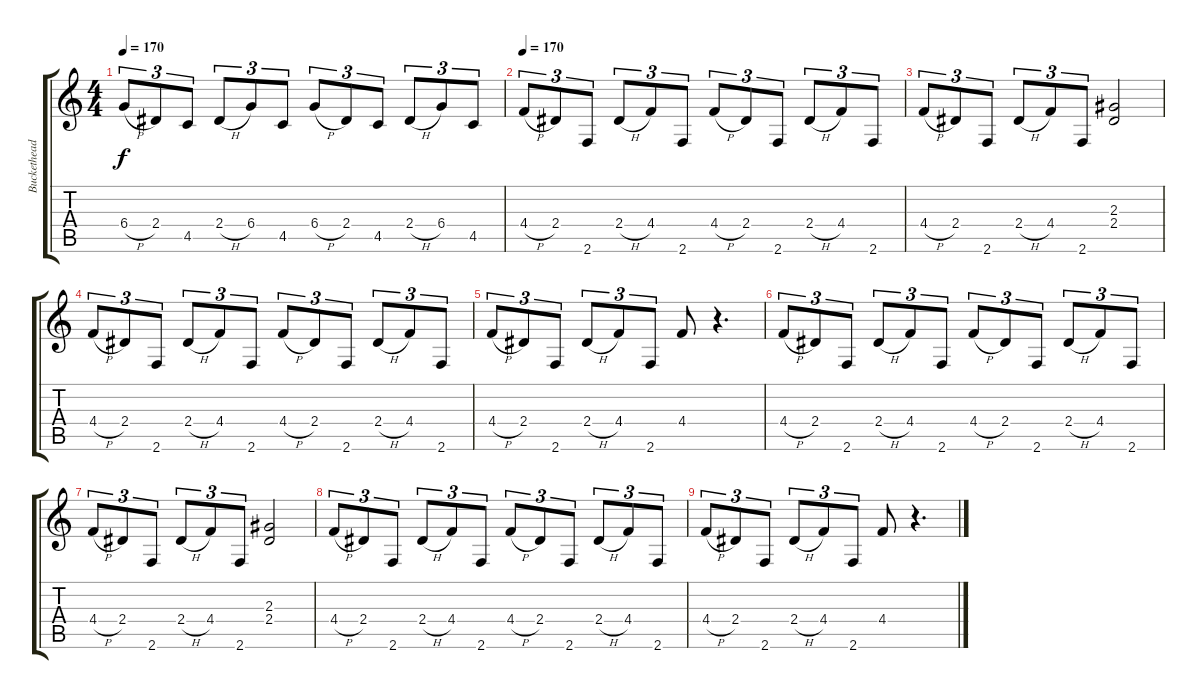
\track ("Buckethead Lead" "Buckethead") {instrument electricguitarjazz}
\staff {score tabs}
\tuning (Eb4 Bb3 Gb3 Db3 Ab2 Eb2) {hide}
\ts (4 4)
\tempo 170
\clef g2
\ks c
6.4{h}.8{tu (3 2) dy f} 2.4.8{tu (3 2)} 4.5.8{tu (3 2)} 2.4{h}.8{tu (3 2)} 6.4.8{tu (3 2)} 4.5.8{tu (3 2)} 6.4{h}.8{tu (3 2)} 2.4.8{tu (3 2)} 4.5.8{tu (3 2)} 2.4{h}.8{tu (3 2)} 6.4.8{tu (3 2)} 4.5.8{tu (3 2)} |
\tempo 170
4.4{h}.8{tu (3 2)} 2.4.8{tu (3 2)} 2.6.8{tu (3 2)} 2.4{h}.8{tu (3 2)} 4.4.8{tu (3 2)} 2.6.8{tu (3 2)} 4.4{h}.8{tu (3 2)} 2.4.8{tu (3 2)} 2.6.8{tu (3 2)} 2.4{h}.8{tu (3 2)} 4.4.8{tu (3 2)} 2.6.8{tu (3 2)} |
4.4{h}.8{tu (3 2)} 2.4.8{tu (3 2)} 2.6.8{tu (3 2)} 2.4{h}.8{tu (3 2)} 4.4.8{tu (3 2)} 2.6.8{tu (3 2)} (2.3 2.4).2 |
4.4{h}.8{tu (3 2)} 2.4.8{tu (3 2)} 2.6.8{tu (3 2)} 2.4{h}.8{tu (3 2)} 4.4.8{tu (3 2)} 2.6.8{tu (3 2)} 4.4{h}.8{tu (3 2)} 2.4.8{tu (3 2)} 2.6.8{tu (3 2)} 2.4{h}.8{tu (3 2)} 4.4.8{tu (3 2)} 2.6.8{tu (3 2)} |
4.4{h}.8{tu (3 2)} 2.4.8{tu (3 2)} 2.6.8{tu (3 2)} 2.4{h}.8{tu (3 2)} 4.4.8{tu (3 2)} 2.6.8{tu (3 2)} 4.4.8 r.4{d} |
4.4{h}.8{tu (3 2)} 2.4.8{tu (3 2)} 2.6.8{tu (3 2)} 2.4{h}.8{tu (3 2)} 4.4.8{tu (3 2)} 2.6.8{tu (3 2)} 4.4{h}.8{tu (3 2)} 2.4.8{tu (3 2)} 2.6.8{tu (3 2)} 2.4{h}.8{tu (3 2)} 4.4.8{tu (3 2)} 2.6.8{tu (3 2)} |
4.4{h}.8{tu (3 2)} 2.4.8{tu (3 2)} 2.6.8{tu (3 2)} 2.4{h}.8{tu (3 2)} 4.4.8{tu (3 2)} 2.6.8{tu (3 2)} (2.3 2.4).2 |
4.4{h}.8{tu (3 2)} 2.4.8{tu (3 2)} 2.6.8{tu (3 2)} 2.4{h}.8{tu (3 2)} 4.4.8{tu (3 2)} 2.6.8{tu (3 2)} 4.4{h}.8{tu (3 2)} 2.4.8{tu (3 2)} 2.6.8{tu (3 2)} 2.4{h}.8{tu (3 2)} 4.4.8{tu (3 2)} 2.6.8{tu (3 2)} |
4.4{h}.8{tu (3 2)} 2.4.8{tu (3 2)} 2.6.8{tu (3 2)} 2.4{h}.8{tu (3 2)} 4.4.8{tu (3 2)} 2.6.8{tu (3 2)} 4.4.8 r.4{d}
